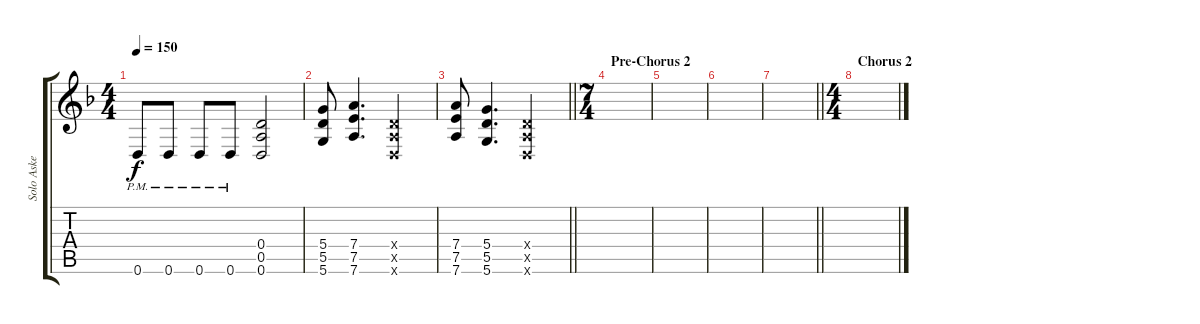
\track ("Solo Aske" "Solo Aske") {instrument distortionguitar}
\staff {score tabs}
\tuning (E4 B3 G3 D3 A2 D2) {hide}
\ts (4 4)
\tempo 150
\clef g2
\ks dminor
0.6{pm}.8{dy f} 0.6{pm}.8 0.6{pm}.8 0.6{pm}.8 (0.4 0.5 0.6).2 |
(5.4 5.5 5.6).8 (7.4 7.5 7.6).4{d} (0.4{x} 0.5{x} 0.6{x}).2 |
\barLineRight lightlight
(7.4 7.5 7.6).8 (5.4 5.5 5.6).4{d} (0.4{x} 0.5{x} 0.6{x}).2 |
\ts (7 4)
\section ("" "Pre-Chorus 2")
|
|
|
\barLineRight lightlight
|
\ts (4 4)
\section ("" "Chorus 2")
